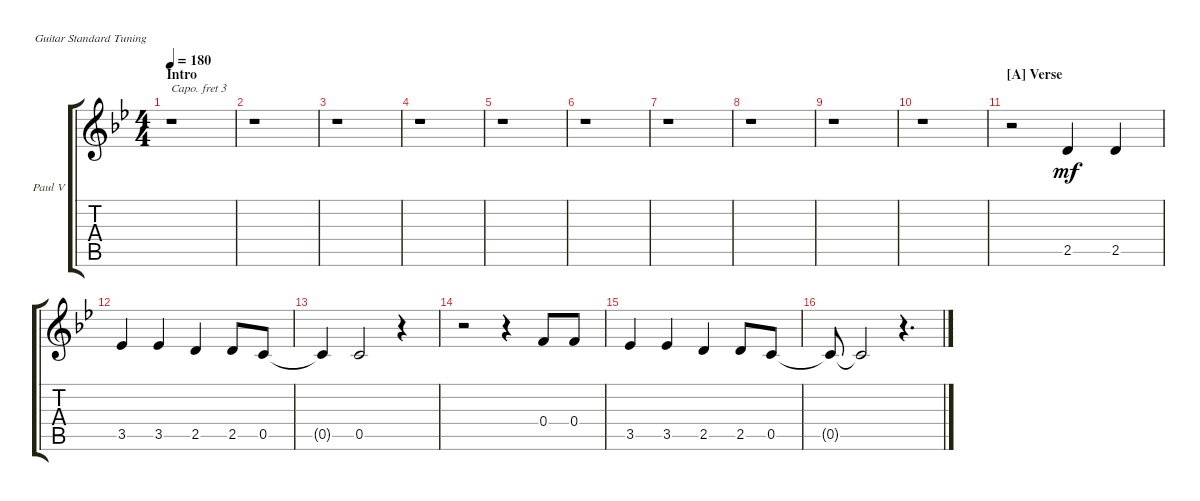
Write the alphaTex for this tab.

\defaultSystemsLayout 4
\bracketExtendMode groupsimilarinstruments
\firstSystemTrackNameOrientation horizontal
\otherSystemsTrackNameOrientation horizontal
\track ("Paul's Voice" "Paul V") {instrument electricguitarclean}
\staff {score tabs}
\capo 3
\tuning (E4 B3 G3 D3 A2 E2)
\ts (4 4)
\section ("" "Intro")
\tempo 180
\clef g2
\ks bb
r.1{dy mf instrument electricguitarclean} |
r.1 |
r.1 |
r.1 |
r.1 |
r.1 |
r.1 |
r.1 |
r.1 |
r.1 |
\section ("A" "Verse")
r.2 2.5.4 2.5.4 |
3.5.4 3.5.4 2.5.4 2.5.8 0.5.8 |
0.5{t}.4 0.5.2 r.4 |
r.2 r.4 0.4.8 0.4.8 |
3.5.4 3.5.4 2.5.4 2.5.8 0.5.8 |
0.5{t}.8 0.5{t}.2 r.4{d}
